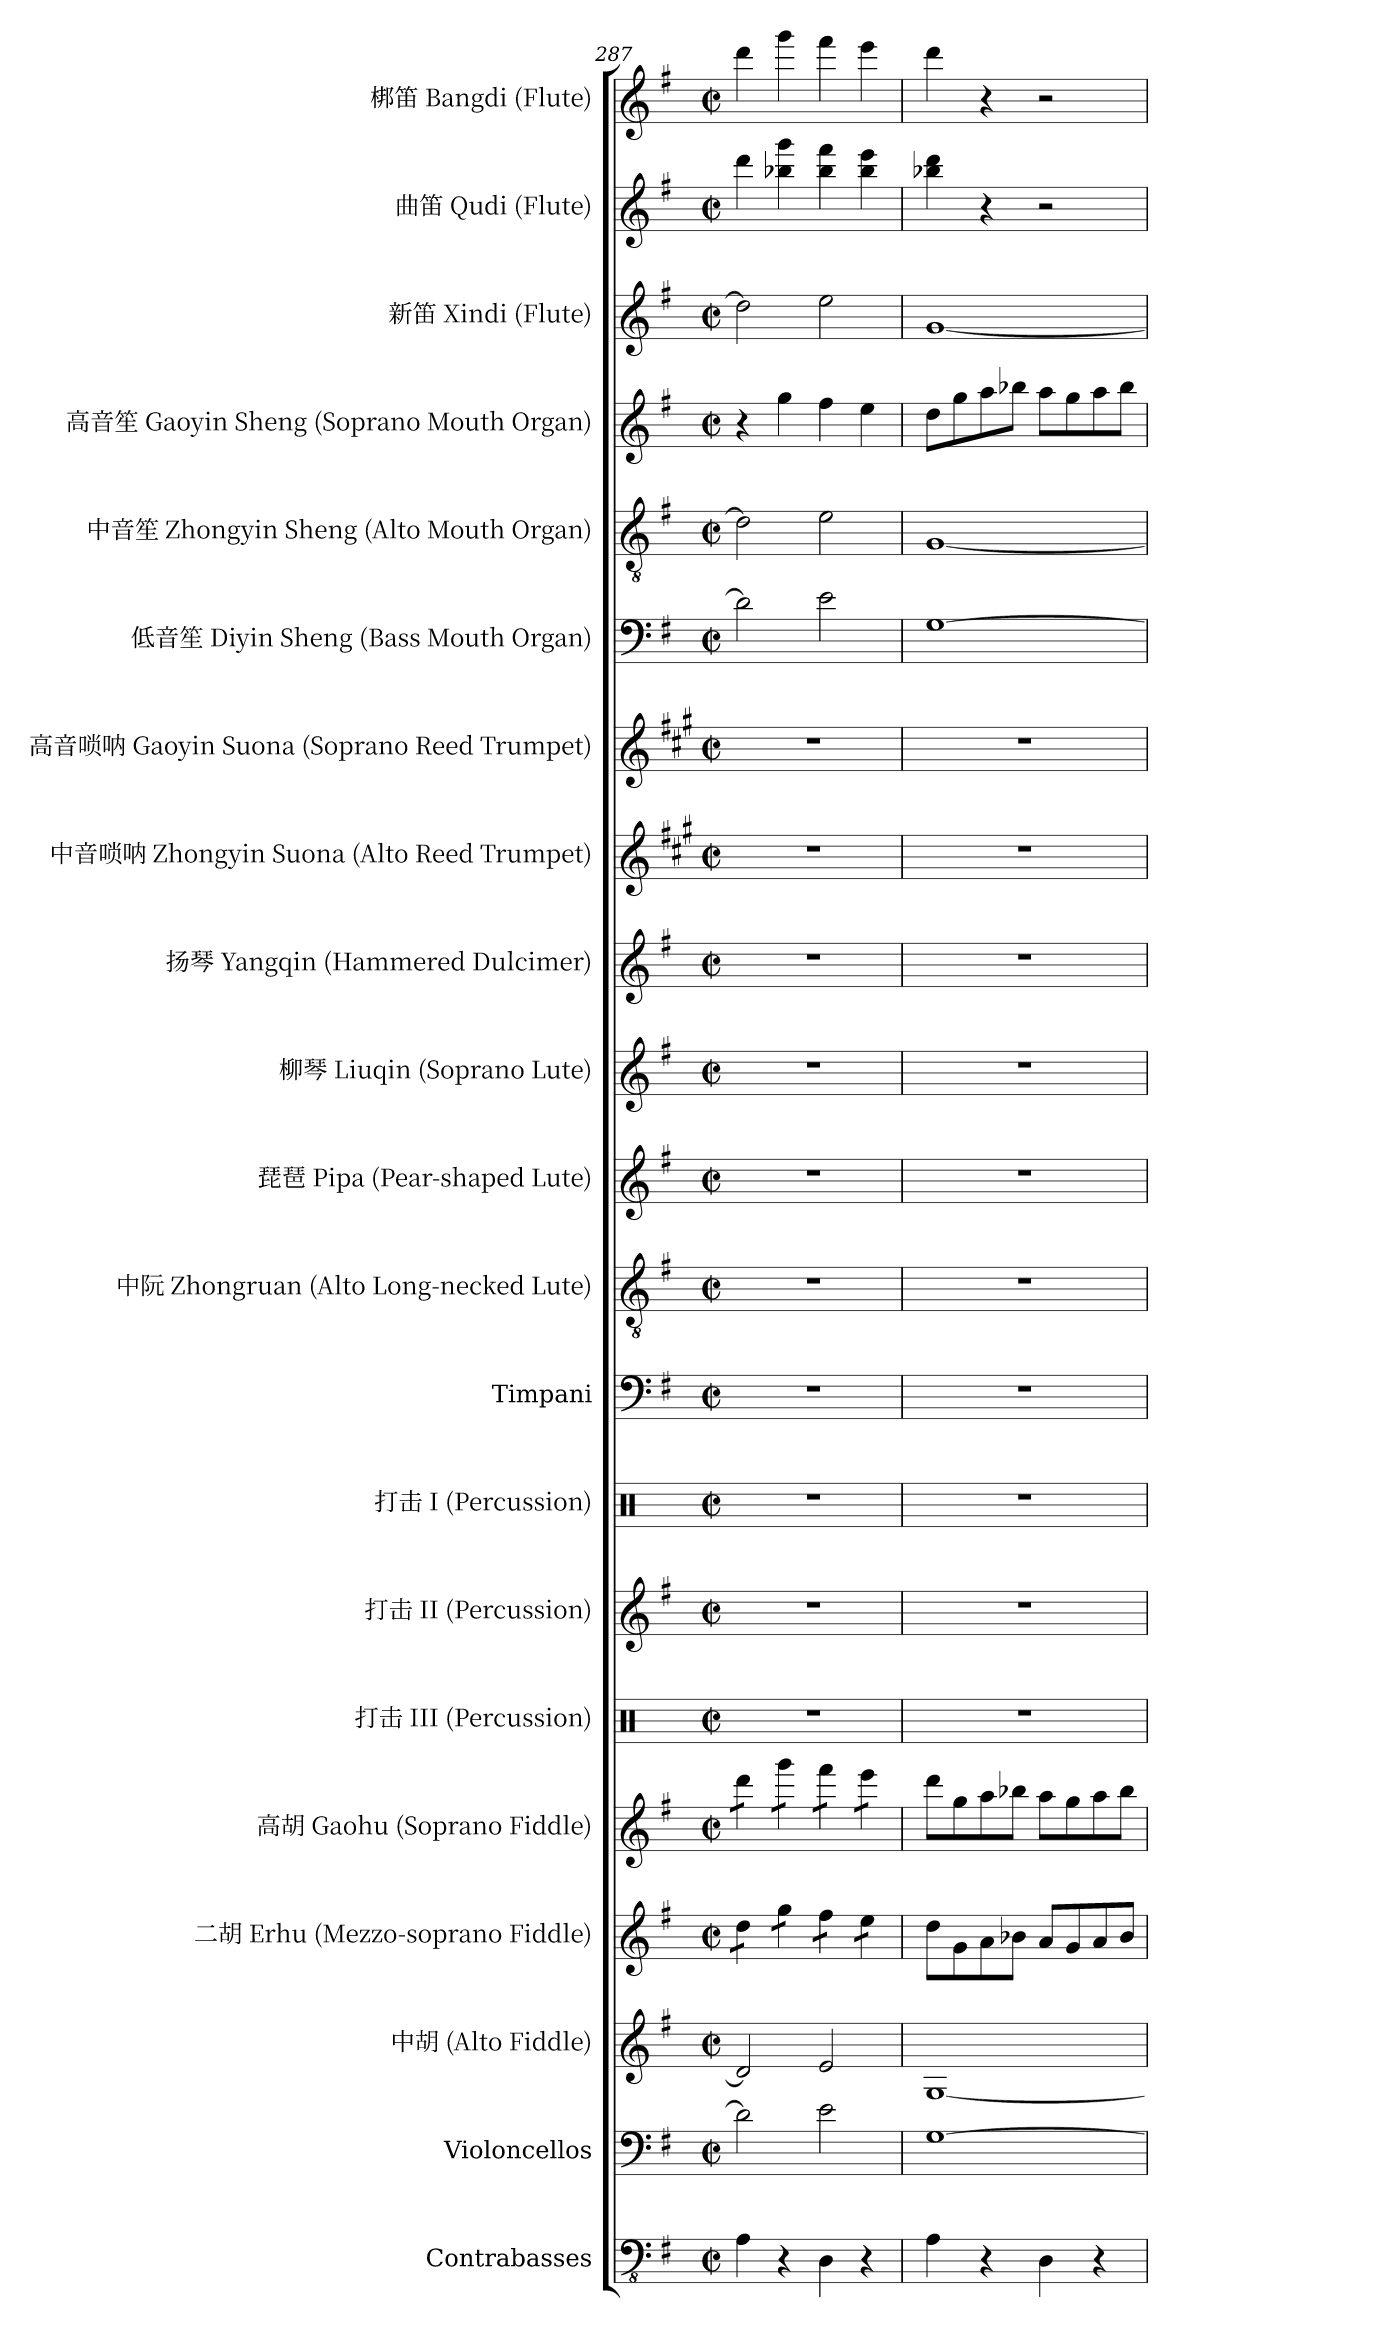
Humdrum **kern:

**kern	**kern	**kern	**kern	**kern	**kern	**kern	**kern	**kern	**kern	**kern	**kern	**kern	**kern	**kern	**kern	**kern	**kern	**kern	**kern	**kern
*part21	*part20	*part19	*part18	*part17	*part16	*part15	*part14	*part13	*part12	*part11	*part10	*part9	*part8	*part7	*part6	*part5	*part4	*part3	*part2	*part1
*staff21	*staff20	*staff19	*staff18	*staff17	*staff16	*staff15	*staff14	*staff13	*staff12	*staff11	*staff10	*staff9	*staff8	*staff7	*staff6	*staff5	*staff4	*staff3	*staff2	*staff1
*I"Contrabasses	*I"Violoncellos	*I"中胡 (Alto Fiddle)	*I"二胡 Erhu (Mezzo-soprano Fiddle)	*I"高胡 Gaohu (Soprano Fiddle)	*I"打击 III (Percussion)	*I"打击 II (Percussion)	*I"打击 I (Percussion)	*I"Timpani	*I"中阮 Zhongruan (Alto Long-necked Lute)	*I"琵琶 Pipa (Pear-shaped Lute)	*I"柳琴 Liuqin (Soprano Lute)	*I"扬琴 Yangqin  (Hammered Dulcimer)	*I"中音唢呐 Zhongyin Suona (Alto Reed Trumpet)	*I"高音唢呐 Gaoyin Suona (Soprano Reed Trumpet)	*I"低音笙 Diyin Sheng (Bass Mouth Organ)	*I"中音笙 Zhongyin Sheng (Alto Mouth Organ)	*I"高音笙 Gaoyin Sheng (Soprano Mouth Organ)	*I"新笛 Xindi (Flute)	*I"曲笛 Qudi (Flute)	*I"梆笛 Bangdi (Flute)
*I'Cbs.	*I'Vcs.	*	*	*	*I'打击 III	*I'打击 II	*I'打击 I	*I'Timp.	*	*	*	*	*	*	*	*	*	*	*	*
*clefFv4	*clefF4	*clefG2	*clefG2	*clefG2	*clefX	*clefG2	*clefX	*clefF4	*clefGv2	*clefG2	*clefG2	*clefG2	*clefG2	*clefG2	*clefF4	*clefGv2	*clefG2	*clefG2	*clefG2	*clefG2
*	*	*	*	*	*	*	*	*	*	*ITrd7c12	*	*	*ITrd1c2	*ITrd1c2	*	*	*	*	*	*
*k[f#]	*k[f#]	*k[f#]	*k[f#]	*k[f#]	*k[]	*k[f#]	*k[]	*k[f#]	*k[f#]	*k[f#]	*k[f#]	*k[f#]	*k[f#]	*k[f#]	*k[f#]	*k[f#]	*k[f#]	*k[f#]	*k[f#]	*k[f#]
*M2/2	*M2/2	*M2/2	*M2/2	*M2/2	*M2/2	*M2/2	*M2/2	*M2/2	*M2/2	*M2/2	*M2/2	*M2/2	*M2/2	*M2/2	*M2/2	*M2/2	*M2/2	*M2/2	*M2/2	*M2/2
*met(c|)	*met(c|)	*met(c|)	*met(c|)	*met(c|)	*met(c|)	*met(c|)	*met(c|)	*met(c|)	*met(c|)	*met(c|)	*met(c|)	*met(c|)	*met(c|)	*met(c|)	*met(c|)	*met(c|)	*met(c|)	*met(c|)	*met(c|)	*met(c|)
=287	=287	=287	=287	=287	=287	=287	=287	=287	=287	=287	=287	=287	=287	=287	=287	=287	=287	=287	=287	=287
*	*	*	*tremolo	*	*	*	*	*	*	*	*	*	*	*	*	*	*	*	*	*
*	*	*	*	*tremolo	*	*	*	*	*	*	*	*	*	*	*	*	*	*	*	*
4AA\	2d\]	2d/]	8dd\L	8ddd\L	1r	1r	1r	1r	1r	1r	1r	1r	1r	1r	2d\]	2d\]	4r	2dd\]	4ddd\	4ddd\
.	.	.	8dd\J	8ddd\J	.	.	.	.	.	.	.	.	.	.	.	.	.	.	.	.
4r	.	.	8gg\L	8ggg\L	.	.	.	.	.	.	.	.	.	.	.	.	4gg\	.	4bb-X\ 4ggg\	4ggg\
.	.	.	8gg\J	8ggg\J	.	.	.	.	.	.	.	.	.	.	.	.	.	.	.	.
4DD\	2e\	2e/	8ff#\L	8fff#\L	.	.	.	.	.	.	.	.	.	.	2e\	2e\	4ff#\	2ee\	4bb-\ 4fff#\	4fff#\
.	.	.	8ff#\J	8fff#\J	.	.	.	.	.	.	.	.	.	.	.	.	.	.	.	.
4r	.	.	8ee\L	8eee\L	.	.	.	.	.	.	.	.	.	.	.	.	4ee\	.	4bb-\ 4eee\	4eee\
.	.	.	8ee\J	8eee\J	.	.	.	.	.	.	.	.	.	.	.	.	.	.	.	.
*	*	*	*	*Xtremolo	*	*	*	*	*	*	*	*	*	*	*	*	*	*	*	*
*	*	*	*Xtremolo	*	*	*	*	*	*	*	*	*	*	*	*	*	*	*	*	*
=288	=288	=288	=288	=288	=288	=288	=288	=288	=288	=288	=288	=288	=288	=288	=288	=288	=288	=288	=288	=288
4AA\	[1G	[1G	8dd\L	8ddd\L	1r	1r	1r	1r	1r	1r	1r	1r	1r	1r	[1G	[1G	8dd\L	[1g	4bb-X\ 4ddd\	4ddd\
.	.	.	8g\	8gg\	.	.	.	.	.	.	.	.	.	.	.	.	8gg\	.	.	.
4r	.	.	8a\	8aa\	.	.	.	.	.	.	.	.	.	.	.	.	8aa\	.	4r	4r
.	.	.	8b-X\J	8bb-X\J	.	.	.	.	.	.	.	.	.	.	.	.	8bb-X\J	.	.	.
4DD\	.	.	8a/L	8aa\L	.	.	.	.	.	.	.	.	.	.	.	.	8aa\L	.	2r	2r
.	.	.	8g/	8gg\	.	.	.	.	.	.	.	.	.	.	.	.	8gg\	.	.	.
4r	.	.	8a/	8aa\	.	.	.	.	.	.	.	.	.	.	.	.	8aa\	.	.	.
.	.	.	8b-/J	8bb-\J	.	.	.	.	.	.	.	.	.	.	.	.	8bb-\J	.	.	.
=	=	=	=	=	=	=	=	=	=	=	=	=	=	=	=	=	=	=	=	=
*-	*-	*-	*-	*-	*-	*-	*-	*-	*-	*-	*-	*-	*-	*-	*-	*-	*-	*-	*-	*-
